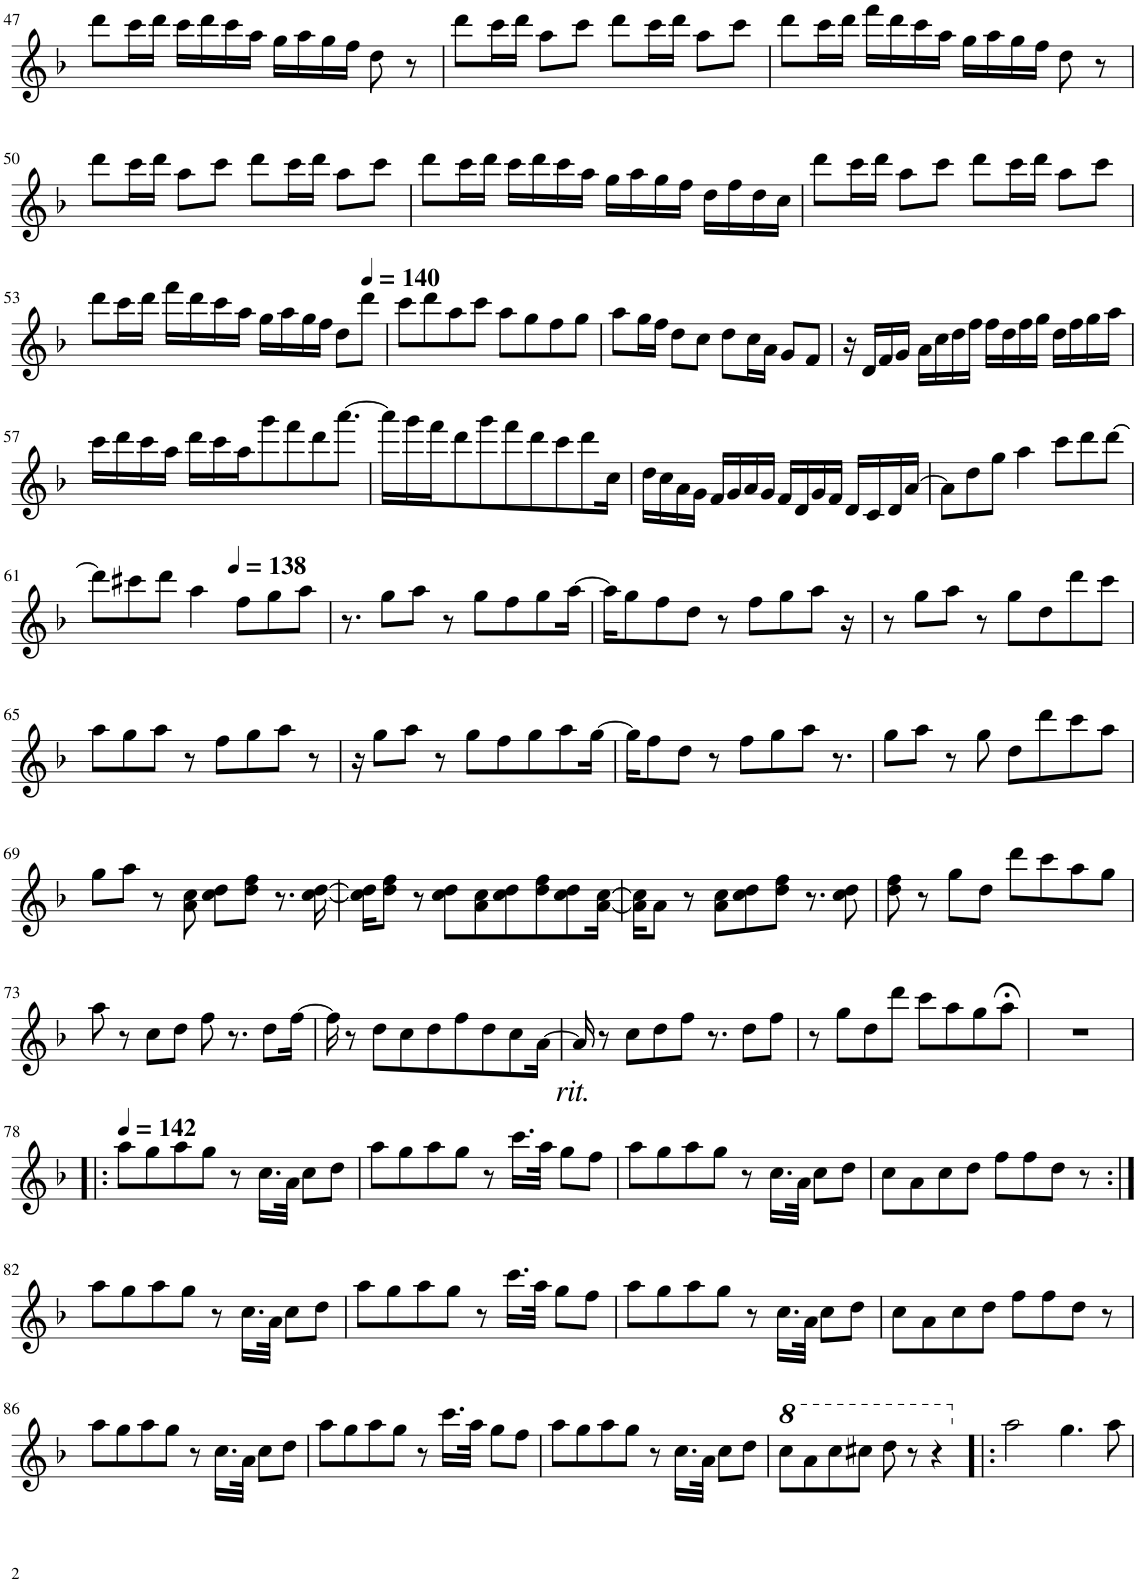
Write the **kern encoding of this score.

**kern
*part1
*staff1
*I"中音萨克斯
!!LO:PB:g=z
*clefG2
*Trd5c9
*k[b-]
*M4/4
=47
8ddd\L
16ccc\L
16ddd\JJ
16ccc\LL
16ddd\
16ccc\
16aa\JJ
16gg\LL
16aa\
16gg\
16ff\JJ
8dd\
8r
=48
8ddd\L
16ccc\L
16ddd\JJ
8aa\L
8ccc\J
8ddd\L
16ccc\L
16ddd\JJ
8aa\L
8ccc\J
=49
8ddd\L
16ccc\L
16ddd\JJ
16fff\LL
16ddd\
16ccc\
16aa\JJ
16gg\LL
16aa\
16gg\
16ff\JJ
8dd\
8r
!!LO:LB:g=z
=50
8ddd\L
16ccc\L
16ddd\JJ
8aa\L
8ccc\J
8ddd\L
16ccc\L
16ddd\JJ
8aa\L
8ccc\J
=51
8ddd\L
16ccc\L
16ddd\JJ
16ccc\LL
16ddd\
16ccc\
16aa\JJ
16gg\LL
16aa\
16gg\
16ff\JJ
16dd\LL
16ff\
16dd\
16cc\JJ
=52
8ddd\L
16ccc\L
16ddd\JJ
8aa\L
8ccc\J
8ddd\L
16ccc\L
16ddd\JJ
8aa\L
8ccc\J
!!LO:LB:g=z
=53
8ddd\L
16ccc\L
16ddd\JJ
16fff\LL
16ddd\
16ccc\
16aa\JJ
16gg\LL
16aa\
16gg\
16ff\JJ
8dd\L
*MM140
8ddd\J
=54
8ccc\L
8ddd\
8aa\
8ccc\J
8aa\L
8gg\
8ff\
8gg\J
=55
8aa\L
16gg\L
16ff\JJ
8dd\L
8cc\J
8dd\L
16cc\L
16a\JJ
8g/L
8f/J
=56
16r
16d/LL
16f/
16g/JJ
16a\LL
16cc\
16dd\
16ff\JJ
16ff\LL
16dd\
16ff\
16gg\JJ
16dd\LL
16ff\
16gg\
16aa\JJ
!!LO:LB:g=z
=57
16ccc\LL
16ddd\
16ccc\
16aa\JJ
16ddd\LL
16ccc\
16aa\J
8ggg\
8fff\
8ddd\
[8.aaa\J
=58
16aaa\LL]
16ggg\
16fff\J
8ddd\
8ggg\
8fff\
8ddd\
8ccc\
8ddd\
16cc\Jk
=59
16dd\LL
16cc\
16a\
16g\JJ
16f/LL
16g/
16a/
16g/JJ
16f/LL
16d/
16g/
16f/JJ
16d/LL
16c/
16d/
[16a/JJ
=60
8a\L]
8dd\
8gg\J
4aa\
8ccc\L
8ddd\
[8ddd\J
!!LO:LB:g=z
=61
8ddd\L]
8ccc#X\
8ddd\J
4aa\
*MM138
8ff\L
8gg\
8aa\J
=62
8.r
8gg\L
8aa\J
8r
8gg\L
8ff\
8gg\
[16aa\Jk
=63
16aa\KL]
8gg\
8ff\
8dd\J
8r
8ff\L
8gg\
8aa\J
16r
=64
8r
8gg\L
8aa\J
8r
8gg\L
8dd\
8ddd\
8ccc\J
!!LO:LB:g=z
=65
8aa\L
8gg\
8aa\J
8r
8ff\L
8gg\
8aa\J
8r
=66
16r
8gg\L
8aa\J
8r
8gg\L
8ff\
8gg\
8aa\
[16gg\Jk
=67
16gg\KL]
8ff\
8dd\J
8r
8ff\L
8gg\
8aa\J
8.r
=68
8gg\L
8aa\J
8r
8gg\
8dd\L
8ddd\
8ccc\
8aa\J
!!LO:LB:g=z
=69
8gg\L
8aa\J
8r
8a\ 8cc\
8cc\ 8dd\L
8dd\ 8ff\J
8.r
[16cc\ [16dd\
=70
16cc\] 16dd\]KL
8dd\ 8ff\J
8r
8cc\ 8dd\L
8a\ 8cc\
8cc\ 8dd\
8dd\ 8ff\
8cc\ 8dd\
[16a\ [16cc\Jk
=71
16a\] 16cc\]KL
8a\J
8r
8a\ 8cc\L
8cc\ 8dd\
8dd\ 8ff\J
8.r
8cc\ 8dd\
=72
8dd\ 8ff\
8r
8gg\L
8dd\J
8ddd\L
8ccc\
8aa\
8gg\J
!!LO:LB:g=z
=73
8aa\
8r
8cc\L
8dd\J
8ff\
8.r
8dd\L
[16ff\Jk
=74
16ff\]
8r
8dd\L
8cc\
8dd\
8ff\
8dd\
8cc\
[16a\Jk
=75
!LO:TX:b:i:t=rit.
16a/]
8r
8cc\L
8dd\
8ff\J
8.r
8dd\L
8ff\J
=76
8r
8gg\L
8dd\
8ddd\J
8ccc\L
8aa\
8gg\
8aa;<\J
=77
1r
!!LO:LB:g=z
=78!|:
*MM142
8aa\L
8gg\
8aa\
8gg\J
8r
16.cc\LL
32a\JJk
8cc\L
8dd\J
=79
8aa\L
8gg\
8aa\
8gg\J
8r
16.ccc\LL
32aa\JJk
8gg\L
8ff\J
=80
8aa\L
8gg\
8aa\
8gg\J
8r
16.cc\LL
32a\JJk
8cc\L
8dd\J
=81
8cc\L
8a\
8cc\
8dd\J
8ff\L
8ff\
8dd\J
8r
!!LO:LB:g=z
=82:|!
8aa\L
8gg\
8aa\
8gg\J
8r
16.cc\LL
32a\JJk
8cc\L
8dd\J
=83
8aa\L
8gg\
8aa\
8gg\J
8r
16.ccc\LL
32aa\JJk
8gg\L
8ff\J
=84
8aa\L
8gg\
8aa\
8gg\J
8r
16.cc\LL
32a\JJk
8cc\L
8dd\J
=85
8cc\L
8a\
8cc\
8dd\J
8ff\L
8ff\
8dd\J
8r
!!LO:LB:g=z
=86
8aa\L
8gg\
8aa\
8gg\J
8r
16.cc\LL
32a\JJk
8cc\L
8dd\J
=87
8aa\L
8gg\
8aa\
8gg\J
8r
16.ccc\LL
32aa\JJk
8gg\L
8ff\J
=88
8aa\L
8gg\
8aa\
8gg\J
8r
16.cc\LL
32a\JJk
8cc\L
8dd\J
=89
*8va
8ccc\L
8aa\
8ccc\
8ccc#X\J
8ddd\
8r
4r
=90!|:
*X8va
2aa\
4.gg\
8aa\
=
*-
